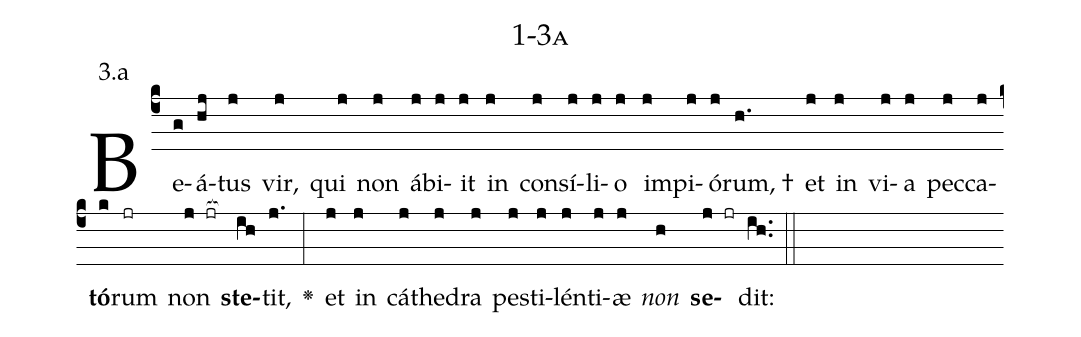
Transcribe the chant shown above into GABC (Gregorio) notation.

name: 1-3a;
annotation: 3.a;
%%
(c4)Be(g)á(hj)tus(j) vir,(j) qui(j) non(j) áb(j)i(j)it(j) in(j) con(j)sí(j)li(j)o(j) im(j)pi(j)ó(j)rum, †(h.) et(j) in(j) vi(j)a(j) pec(j)ca(j)<b>tó</b>(k)rum(jr) non(j jr[ocb:1{]) <b>ste</b>(ih[ocb:0}])tit,(j.) <v>\greheightstar</v>(:) et(j) in(j) cá(j)the(j)dra(j) pes(j)ti(j)lén(j)ti(j)æ(j) <i>non</i>(h) <b>se</b>(j jr)dit:(ih..) (::)


%E(j) u(j) o(j) u(h) a(j) e.(ih..) (::)
